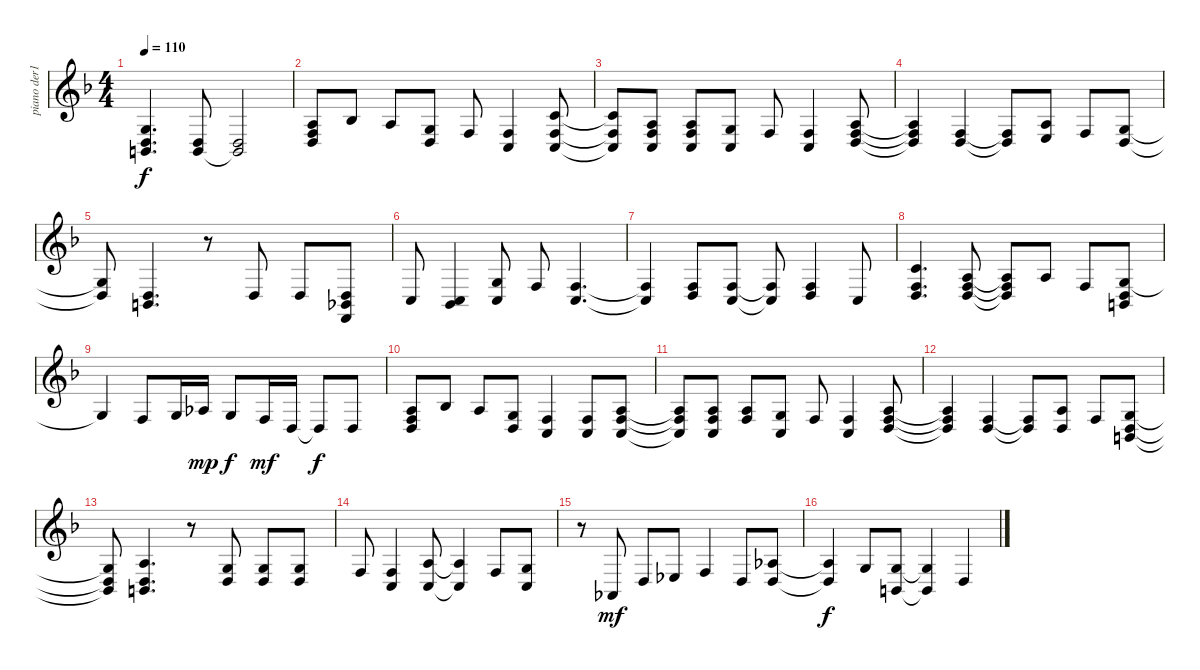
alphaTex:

\track ("piano der1" "piano der1") {instrument acousticgrandpiano}
\staff {score}
\tuning (E4 B3 G3 D3 A2 E2) {hide}
\ts (4 4)
\tempo 110
\clef g2
\ks f
(0.3{t} 0.4{t} 2.5{t}).4{d dy f} (0.4 2.5).8 (0.4 2.5{t}).2 |
(2.3 3.4 5.5).8 3.3.8 2.3.8 (0.3 0.4).8 3.4.8 (3.4 3.5).4 (1.2 3.4 3.5).8 |
(1.2{t} 3.4{t} 3.5{t}).8 (2.3 3.4 3.5).8 (2.3 3.4 3.5).8 (0.3 3.5).8 3.4.8 (3.4 3.5).4 (2.3 3.4 5.5).8 |
(2.3{t} 3.4{t} 5.5{t}).4 (3.4 5.5).4 (3.4{t} 5.5{t}).8 (2.3 2.4).8 3.4.8 (0.3 0.4).8 |
(0.3{t} 0.4{t}).8 (0.4 2.5).4{d} r.8 0.4.8 0.4.8 (0.4 1.5 1.6).8 |
3.5.8 (3.5 6.6).4 (0.3 3.5).8 3.4.8 (3.4 3.5).4{d} |
(3.4{t} 3.5{t}).4 (0.4 8.5).8 (3.4 3.5).8 (3.4{t} 3.5{t}).8 (3.4 5.5).4 3.5.8 |
(1.2 0.4 8.5).4{d} (2.3 3.4 5.5).8 (2.3{t} 3.4{t} 5.5{t}).8 2.3.8 3.4.8 (0.3 0.4 2.5).8 |
0.3{t}.4 3.4.8 0.3.16 1.3.16{dy mp} 0.3.8{dy f} 3.4.16{dy mf} 0.4.16 0.4{t}.8{dy f} 0.4.8 |
(2.3 3.4 5.5).8 3.3.8 2.3.8 (0.3 0.4).8 (3.4 3.5).4 (3.4 3.5).8 (2.3 3.4 3.5).8 |
(2.3{t} 3.4{t} 3.5{t}).8 (2.3 3.4 3.5).8 (2.3 3.4).8 (0.3 3.5).8 3.4.8 (3.4 3.5).4 (2.3 0.4 8.5).8 |
(2.3{t} 0.4{t} 8.5{t}).4 (3.4 5.5).4 (3.4{t} 5.5{t}).8 (2.3 0.4).8 3.4.8 (0.3 0.4 2.5).8 |
(0.3{t} 0.4{t} 2.5{t}).8 (2.3 0.4 2.5).4{d} r.8 (0.3 0.4).8 (0.3 0.4).8 (0.3 0.4).8 |
3.4.8 (3.4 3.5).4 (2.3 3.5).8 (2.3{t} 3.5{t}).4 3.4.8 (0.3 3.5).8 |
r.8 4.6.8{dy mf} 0.4.8 1.4.8 3.4.4 0.4.8 (1.3 0.4).8 |
(1.3{t} 0.4{t}).4{dy f} 0.3.8 (0.3 2.5).8 (0.3{t} 2.5{t}).4 0.4.4
